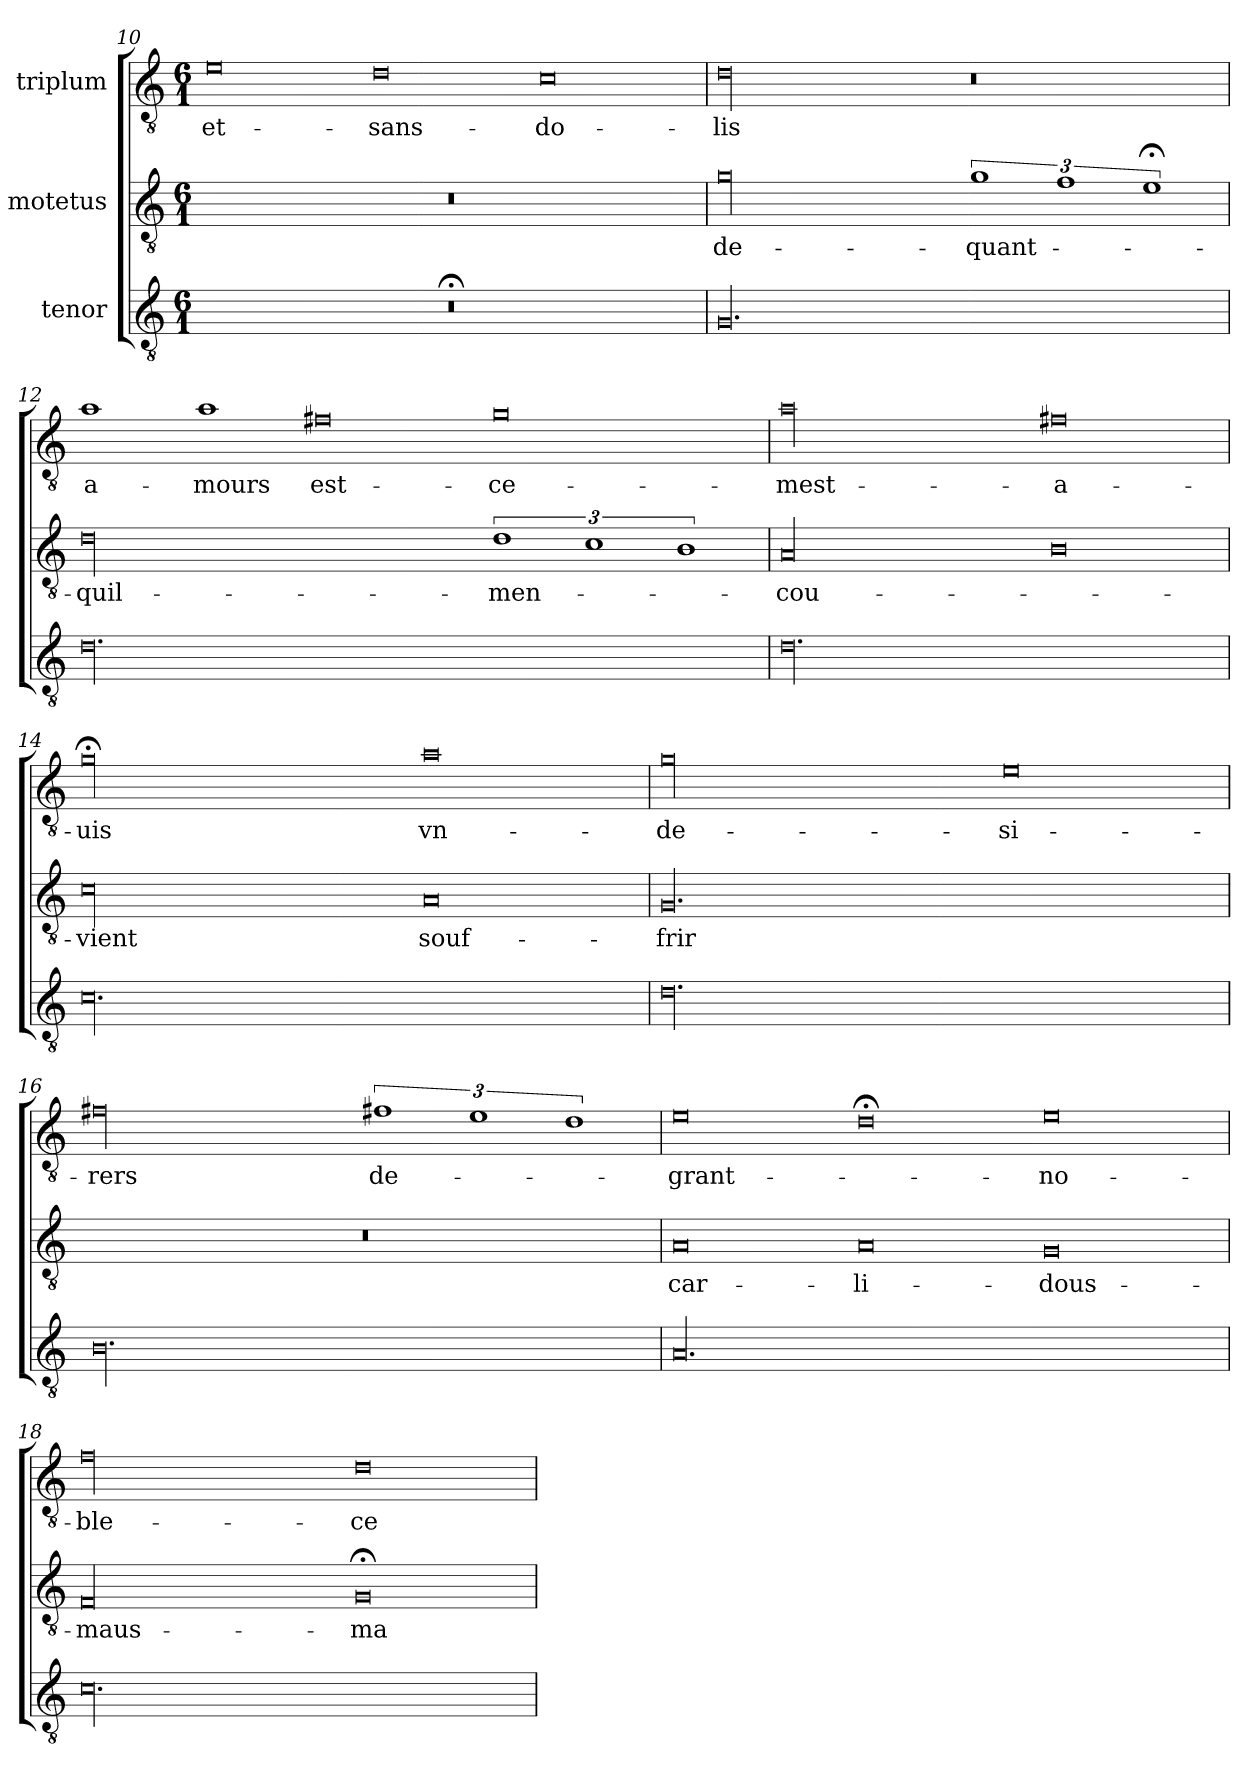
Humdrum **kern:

**kern	**kern	**text	**kern	**text
*part3	*part2	*part2	*part1	*part1
*staff3	*staff2	*staff2	*staff1	*staff1
*I"tenor	*I"motetus	*	*I"triplum	*
*clefGv2	*clefGv2	*	*clefGv2	*
*k[]	*k[]	*	*k[]	*
*C:	*C:	*	*C:	*
*M6/1	*M6/1	*	*M6/1	*
=10	=10	=10	=10	=10
00.r;<	00.r	.	0e\	et-
.	.	.	0d\	sans-
.	.	.	0c\	do-
=11	=11	=11	=11	=11
00.G/	00g\	de-	00d\	-lis
.	3%2g\	quant-	0r	.
.	3%2f\	.	.	.
.	3%2e;<\	.	.	.
!!LO:PB:g=z
=12	=12	=12	=12	=12
00.d\	00d\	quil-	1a\	a-
.	.	.	1a\	-mours
.	.	.	0f#X\	est-
.	3%2d\	men-	0g\	ce-
.	3%2c\	.	.	.
.	3%2B\	.	.	.
=13	=13	=13	=13	=13
00.d\	00A/	cou-	00a\	mest-
.	0B\	.	0f#X\	a-
=14	=14	=14	=14	=14
00.c\	00c\	-vient	00g;<\	-uis
.	0A/	souf-	0a\	vn-
=15	=15	=15	=15	=15
00.d\	00.G/	-frir	00g\	de-
.	.	.	0e\	-si-
=16	=16	=16	=16	=16
00.B\	00.r	.	00f#X\	-rers
.	.	.	3%2f#X\	de-
.	.	.	3%2e\	.
.	.	.	3%2d\	.
=17	=17	=17	=17	=17
00.A/	0A/	car-	0e\	grant-
.	0A/	li-	0d;<\	.
.	0G/	dous-	0e\	no-
=18	=18	=18	=18	=18
00.c\	00F/	maus-	00f\	-ble-
.	0G;</	ma-	0d\	-ce
=	=	=	=	=
*-	*-	*-	*-	*-
